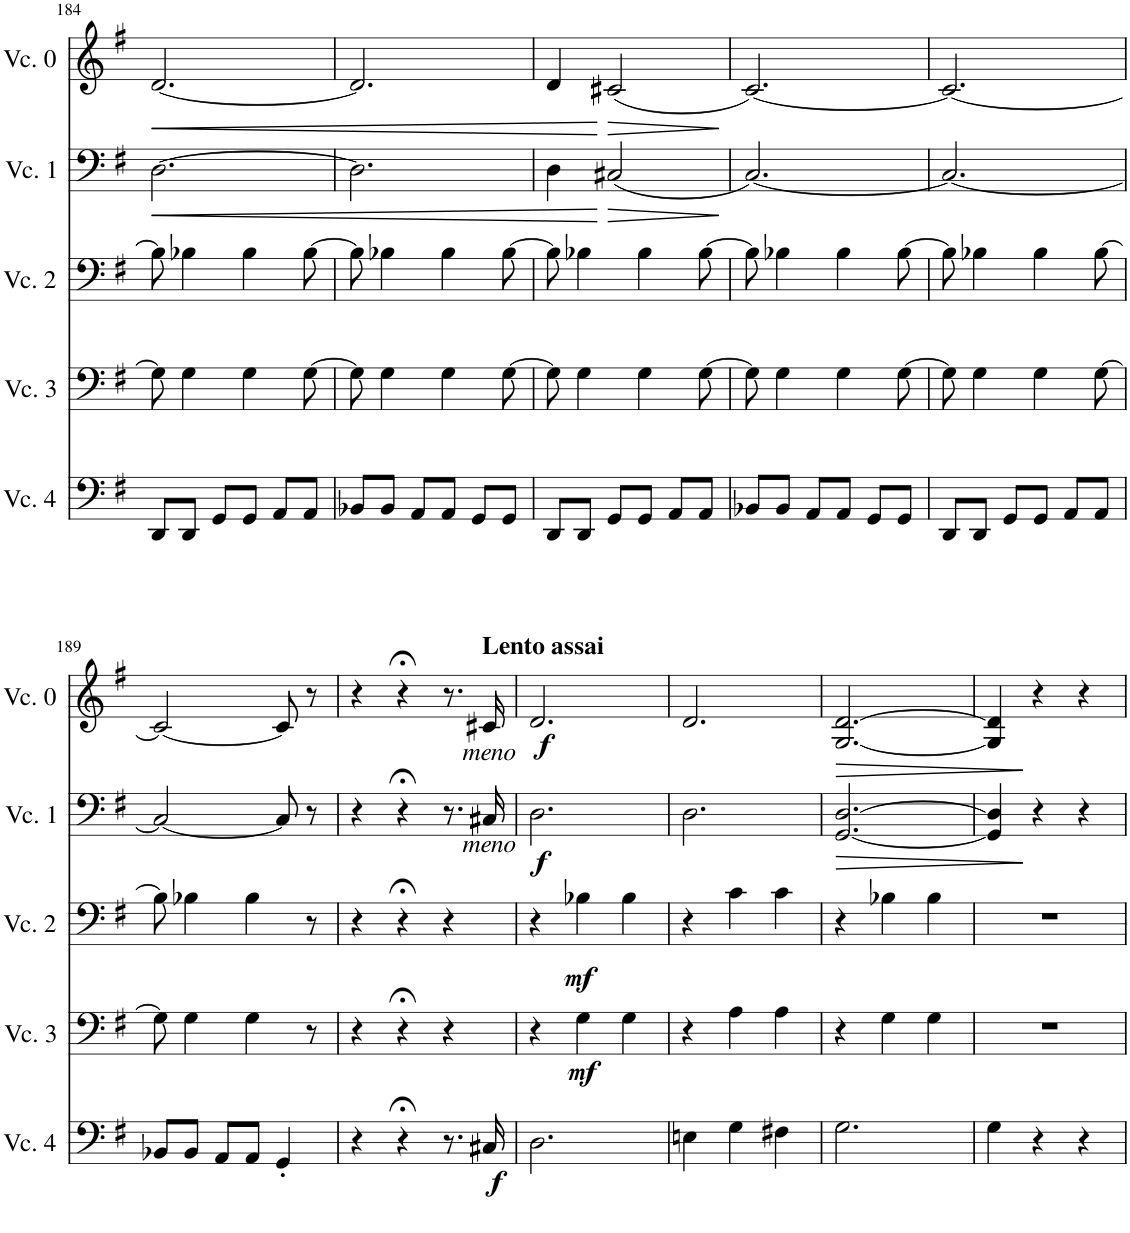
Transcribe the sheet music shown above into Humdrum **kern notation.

**kern	**dynam	**kern	**dynam	**kern	**dynam	**kern	**dynam	**kern	**dynam
*part5	*part5	*part4	*part4	*part3	*part3	*part2	*part2	*part1	*part1
*staff5	*staff5	*staff4	*staff4	*staff3	*staff3	*staff2	*staff2	*staff1	*staff1
*I"Cello 4	*	*I"Cello 3	*	*I"Cello 2	*	*I"Cello 1	*	*I"Extra cello	*
!!LO:PB:g=z
*clefF4	*	*clefF4	*	*clefF4	*	*clefF4	*	*clefG2	*
*k[f#]	*	*k[f#]	*	*k[f#]	*	*k[f#]	*	*k[f#]	*
*M3/4	*	*M3/4	*	*M3/4	*	*M3/4	*	*M3/4	*
=184	=184	=184	=184	=184	=184	=184	=184	=184	=184
!	!	!	!	!	!	!	!LO:HP:b	!	!LO:HP:b
8DD/L	.	8G\]	.	8B-\]	.	[2.D\	<	[2.d/	<
8DD/J	.	4G\	.	4B-X\	.	.	.	.	.
8GG/L	.	.	.	.	.	.	.	.	.
8GG/J	.	4G\	.	4B-\	.	.	.	.	.
8AA/L	.	.	.	.	.	.	.	.	.
8AA/J	.	[8G\	.	[8B-\	.	.	.	.	.
=185	=185	=185	=185	=185	=185	=185	=185	=185	=185
8BB-X/L	.	8G\]	.	8B-\]	.	2.D\]	.	2.d/]	.
8BB-/J	.	4G\	.	4B-X\	.	.	.	.	.
8AA/L	.	.	.	.	.	.	.	.	.
8AA/J	.	4G\	.	4B-\	.	.	.	.	.
8GG/L	.	.	.	.	.	.	.	.	.
8GG/J	.	[8G\	.	[8B-\	.	.	.	.	.
=186	=186	=186	=186	=186	=186	=186	=186	=186	=186
8DD/L	.	8G\]	.	8B-\]	.	4D\	.	4d/	.
8DD/J	.	4G\	.	4B-X\	.	.	.	.	.
!	!	!	!	!	!	!	!LO:HP:n=1:b	!	!LO:HP:n=1:b
8GG/L	.	.	.	.	.	(2C#X/	[ >	(2c#X/	[ >
8GG/J	.	4G\	.	4B-\	.	.	.	.	.
8AA/L	.	.	.	.	.	.	.	.	.
8AA/J	.	[8G\	.	[8B-\	.	.	.	.	.
.	.	.	.	.	.	.	]	.	]
=187	=187	=187	=187	=187	=187	=187	=187	=187	=187
8BB-X/L	.	8G\]	.	8B-\]	.	[2.C/)	.	[2.c/)	.
8BB-/J	.	4G\	.	4B-X\	.	.	.	.	.
8AA/L	.	.	.	.	.	.	.	.	.
8AA/J	.	4G\	.	4B-\	.	.	.	.	.
8GG/L	.	.	.	.	.	.	.	.	.
8GG/J	.	[8G\	.	[8B-\	.	.	.	.	.
=188	=188	=188	=188	=188	=188	=188	=188	=188	=188
8DD/L	.	8G\]	.	8B-\]	.	2.C/_	.	2.c/_	.
8DD/J	.	4G\	.	4B-X\	.	.	.	.	.
8GG/L	.	.	.	.	.	.	.	.	.
8GG/J	.	4G\	.	4B-\	.	.	.	.	.
8AA/L	.	.	.	.	.	.	.	.	.
8AA/J	.	[8G\	.	[8B-\	.	.	.	.	.
!!LO:LB:g=z
=189	=189	=189	=189	=189	=189	=189	=189	=189	=189
8BB-X/L	.	8G\]	.	8B-\]	.	2C/_	.	2c/_	.
8BB-/J	.	4G\	.	4B-X\	.	.	.	.	.
8AA/L	.	.	.	.	.	.	.	.	.
8AA/J	.	4G\	.	4B-\	.	.	.	.	.
4GG'/	.	.	.	.	.	8C/]	.	8c/]	.
.	.	8r	.	8r	.	8r	.	8r	.
=190	=190	=190	=190	=190	=190	=190	=190	=190	=190
4r	.	4r	.	4r	.	4r	.	4r	.
4r;<	.	4r;<	.	4r;<	.	4r;<	.	4r;<	.
8.r	.	4r	.	4r	.	8.r	.	8.r	.
!	!	!	!	!	!	!	!	!LO:TX:a:B:t=Lento assai	!
!	!LO:DY:b	!	!	!	!	!	!	!	!
16C#X/	f	.	.	.	.	16C#X/	.	16c#X/	.
=191	=191	=191	=191	=191	=191	=191	=191	=191	=191
!	!	!	!	!	!	!	!	!LO:TX:b:i:t=meno	!
!	!	!	!	!	!	!LO:TX:b:i:t=meno	!	!	!
!	!	!	!	!	!	!	!LO:DY:b	!	!LO:DY:b
2.D\	.	4r	.	4r	.	2.D\	f	2.d/	f
!	!	!	!LO:DY:b	!	!LO:DY:b	!	!	!	!
.	.	4G\	mf	4B-X\	mf	.	.	.	.
.	.	4G\	.	4B-\	.	.	.	.	.
=192	=192	=192	=192	=192	=192	=192	=192	=192	=192
4En\	.	4r	.	4r	.	2.D\	.	2.d/	.
4G\	.	4A\	.	4c\	.	.	.	.	.
4F#X\	.	4A\	.	4c\	.	.	.	.	.
=193	=193	=193	=193	=193	=193	=193	=193	=193	=193
!	!	!	!	!	!	!	!LO:HP:b	!	!LO:HP:b
2.G\	.	4r	.	4r	.	[2.GG/ [2.D/	>	[2.G/ [2.d/	>
.	.	4G\	.	4B-X\	.	.	.	.	.
.	.	4G\	.	4B-\	.	.	.	.	.
=194	=194	=194	=194	=194	=194	=194	=194	=194	=194
4G\	.	2.r	.	2.r	.	4GG/] 4D/]	.	4G/] 4d/]	.
4r	.	.	.	.	.	4r	]	4r	]
4r	.	.	.	.	.	4r	.	4r	.
=	=	=	=	=	=	=	=	=	=
*-	*-	*-	*-	*-	*-	*-	*-	*-	*-
